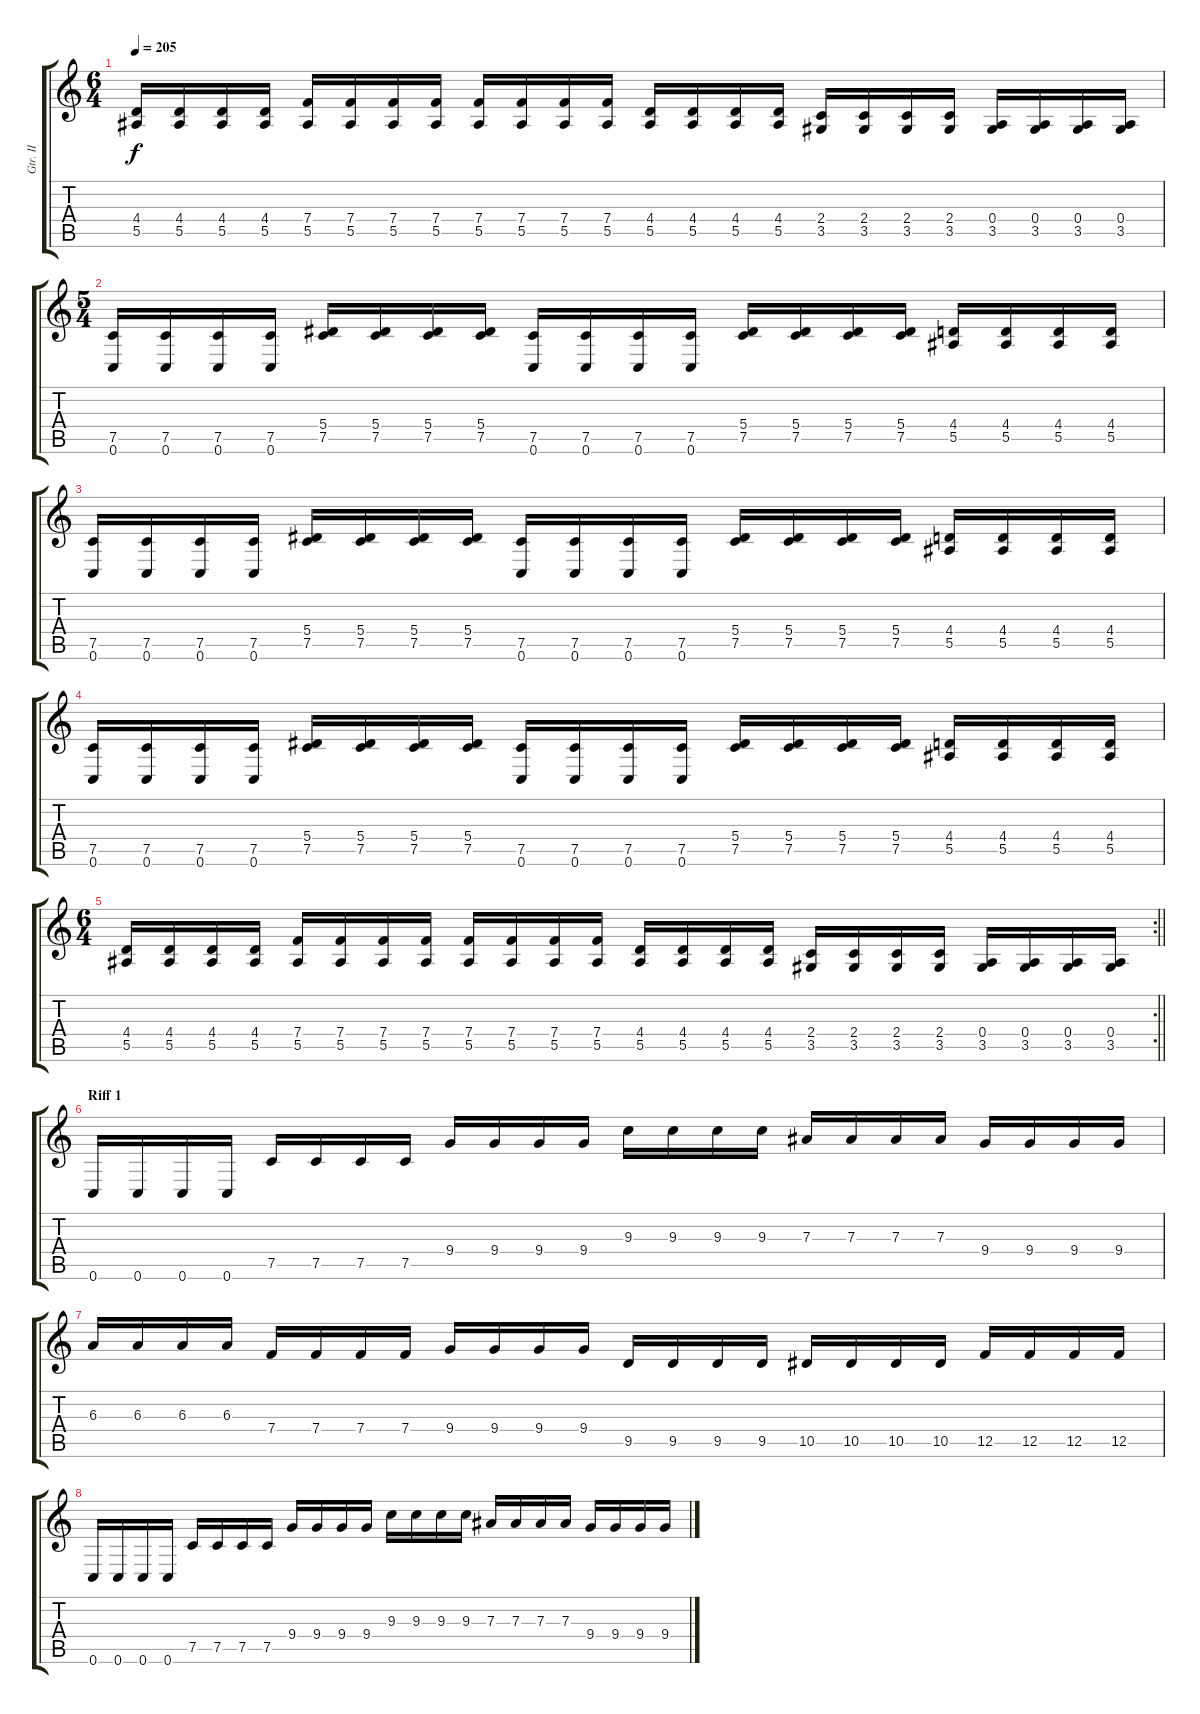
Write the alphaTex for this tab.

\track ("Gtr. II" "Gtr. II") {instrument distortionguitar}
\staff {score tabs}
\tuning (C4 G3 Eb3 Bb2 F2 C2) {hide}
\ts (6 4)
\tempo 205
\clef g2
\ks c
(4.4 5.5).16{dy f} (4.4 5.5).16 (4.4 5.5).16 (4.4 5.5).16 (7.4 5.5).16 (7.4 5.5).16 (7.4 5.5).16 (7.4 5.5).16 (7.4 5.5).16 (7.4 5.5).16 (7.4 5.5).16 (7.4 5.5).16 (4.4 5.5).16 (4.4 5.5).16 (4.4 5.5).16 (4.4 5.5).16 (2.4 3.5).16 (2.4 3.5).16 (2.4 3.5).16 (2.4 3.5).16 (0.4 3.5).16 (0.4 3.5).16 (0.4 3.5).16 (0.4 3.5).16 |
\ts (5 4)
(7.5 0.6).16 (7.5 0.6).16 (7.5 0.6).16 (7.5 0.6).16 (5.4 7.5).16 (5.4 7.5).16 (5.4 7.5).16 (5.4 7.5).16 (7.5 0.6).16 (7.5 0.6).16 (7.5 0.6).16 (7.5 0.6).16 (5.4 7.5).16 (5.4 7.5).16 (5.4 7.5).16 (5.4 7.5).16 (4.4 5.5).16 (4.4 5.5).16 (4.4 5.5).16 (4.4 5.5).16 |
(7.5 0.6).16 (7.5 0.6).16 (7.5 0.6).16 (7.5 0.6).16 (5.4 7.5).16 (5.4 7.5).16 (5.4 7.5).16 (5.4 7.5).16 (7.5 0.6).16 (7.5 0.6).16 (7.5 0.6).16 (7.5 0.6).16 (5.4 7.5).16 (5.4 7.5).16 (5.4 7.5).16 (5.4 7.5).16 (4.4 5.5).16 (4.4 5.5).16 (4.4 5.5).16 (4.4 5.5).16 |
(7.5 0.6).16 (7.5 0.6).16 (7.5 0.6).16 (7.5 0.6).16 (5.4 7.5).16 (5.4 7.5).16 (5.4 7.5).16 (5.4 7.5).16 (7.5 0.6).16 (7.5 0.6).16 (7.5 0.6).16 (7.5 0.6).16 (5.4 7.5).16 (5.4 7.5).16 (5.4 7.5).16 (5.4 7.5).16 (4.4 5.5).16 (4.4 5.5).16 (4.4 5.5).16 (4.4 5.5).16 |
\rc 2
\ts (6 4)
\barLineRight lightlight
(4.4 5.5).16 (4.4 5.5).16 (4.4 5.5).16 (4.4 5.5).16 (7.4 5.5).16 (7.4 5.5).16 (7.4 5.5).16 (7.4 5.5).16 (7.4 5.5).16 (7.4 5.5).16 (7.4 5.5).16 (7.4 5.5).16 (4.4 5.5).16 (4.4 5.5).16 (4.4 5.5).16 (4.4 5.5).16 (2.4 3.5).16 (2.4 3.5).16 (2.4 3.5).16 (2.4 3.5).16 (0.4 3.5).16 (0.4 3.5).16 (0.4 3.5).16 (0.4 3.5).16 |
\section ("" "Riff 1")
0.6.16 0.6.16 0.6.16 0.6.16 7.5.16 7.5.16 7.5.16 7.5.16 9.4.16 9.4.16 9.4.16 9.4.16 9.3.16 9.3.16 9.3.16 9.3.16 7.3.16 7.3.16 7.3.16 7.3.16 9.4.16 9.4.16 9.4.16 9.4.16 |
6.3.16 6.3.16 6.3.16 6.3.16 7.4.16 7.4.16 7.4.16 7.4.16 9.4.16 9.4.16 9.4.16 9.4.16 9.5.16 9.5.16 9.5.16 9.5.16 10.5.16 10.5.16 10.5.16 10.5.16 12.5.16 12.5.16 12.5.16 12.5.16 |
0.6.16 0.6.16 0.6.16 0.6.16 7.5.16 7.5.16 7.5.16 7.5.16 9.4.16 9.4.16 9.4.16 9.4.16 9.3.16 9.3.16 9.3.16 9.3.16 7.3.16 7.3.16 7.3.16 7.3.16 9.4.16 9.4.16 9.4.16 9.4.16
